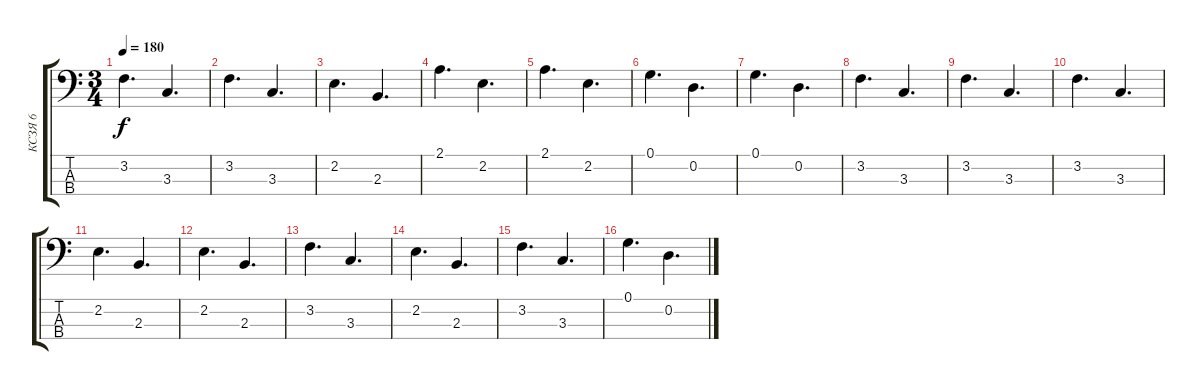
\track ("КСЗЯ 6" "КСЗЯ 6") {instrument electricbassfinger}
\staff {score tabs}
\tuning (G2 D2 A1 E1) {hide}
\ts (3 4)
\tempo 180
\clef f4
\ks c
3.2.4{d dy f} 3.3.4{d} |
3.2.4{d} 3.3.4{d} |
2.2.4{d} 2.3.4{d} |
2.1.4{d} 2.2.4{d} |
2.1.4{d} 2.2.4{d} |
0.1.4{d} 0.2.4{d} |
0.1.4{d} 0.2.4{d} |
3.2.4{d} 3.3.4{d} |
3.2.4{d} 3.3.4{d} |
3.2.4{d} 3.3.4{d} |
2.2.4{d} 2.3.4{d} |
2.2.4{d} 2.3.4{d} |
3.2.4{d} 3.3.4{d} |
2.2.4{d} 2.3.4{d} |
3.2.4{d} 3.3.4{d} |
0.1.4{d} 0.2.4{d}
